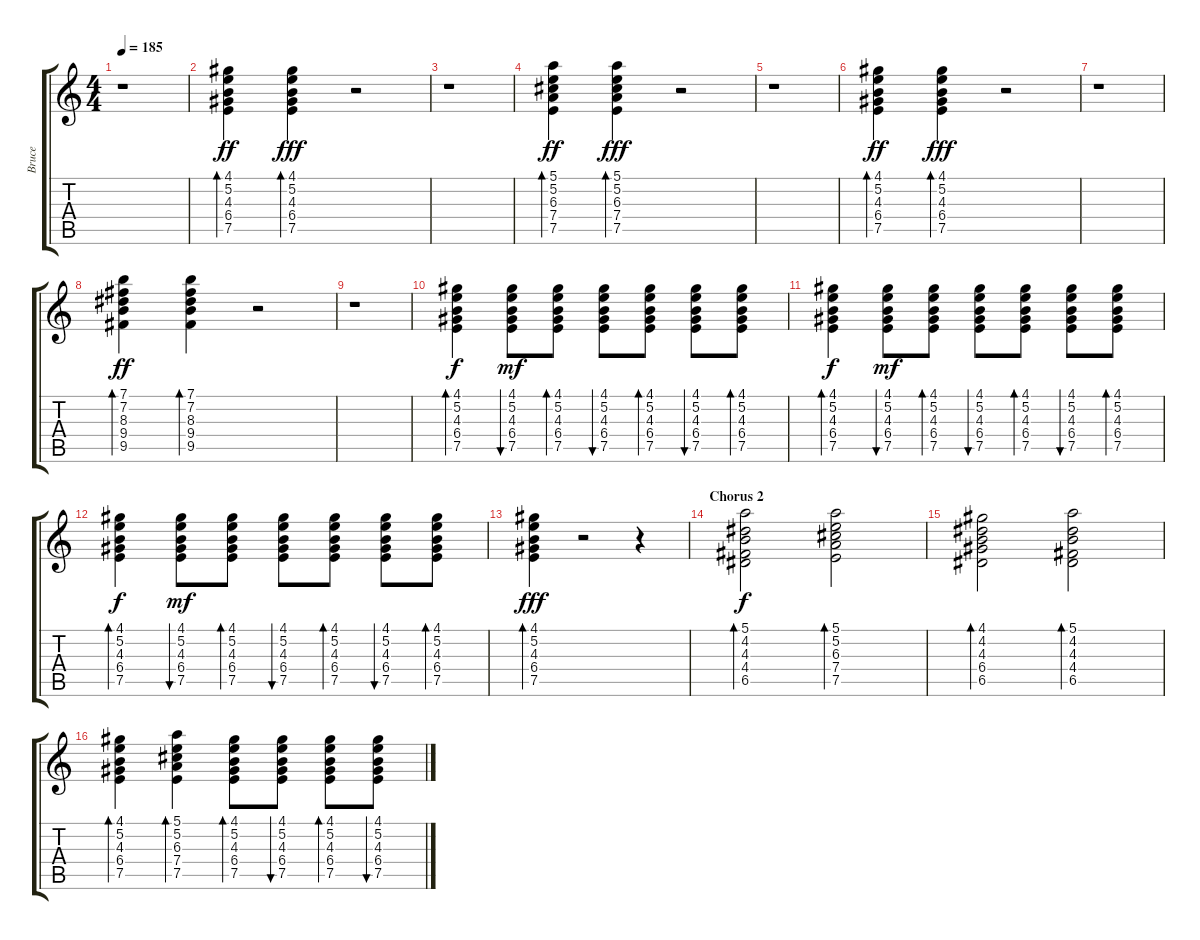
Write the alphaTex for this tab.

\track ("Bruce" "Bruce") {instrument acousticguitarsteel}
\staff {score tabs}
\tuning (E4 B3 G3 D3 A2 E2) {hide}
\ts (4 4)
\tempo 185
\clef g2
\ks c
r.1{dy ff} |
(4.1 5.2 4.3 6.4 7.5).4{bd 240 volume 11} (4.1 5.2 4.3 6.4 7.5).4{bd 240 dy fff} r.2 |
r.1 |
(5.1 5.2 6.3 7.4 7.5).4{bd 240 dy ff} (5.1 5.2 6.3 7.4 7.5).4{bd 240 dy fff} r.2 |
r.1 |
(4.1 5.2 4.3 6.4 7.5).4{bd 240 dy ff volume 11} (4.1 5.2 4.3 6.4 7.5).4{bd 240 dy fff} r.2 |
r.1 |
(7.1 7.2 8.3 9.4 9.5).4{bd 240 dy ff} (7.1 7.2 8.3 9.4 9.5).4{bd 240} r.2 |
r.1 |
(4.1 5.2 4.3 6.4 7.5).4{bd 60 dy f} (4.1 5.2 4.3 6.4 7.5).8{bu 60 dy mf} (4.1 5.2 4.3 6.4 7.5).8{bd 60} (4.1 5.2 4.3 6.4 7.5).8{bu 60} (4.1 5.2 4.3 6.4 7.5).8{bd 60} (4.1 5.2 4.3 6.4 7.5).8{bu 60} (4.1 5.2 4.3 6.4 7.5).8{bd 60} |
(4.1 5.2 4.3 6.4 7.5).4{bd 60 dy f} (4.1 5.2 4.3 6.4 7.5).8{bu 60 dy mf} (4.1 5.2 4.3 6.4 7.5).8{bd 60} (4.1 5.2 4.3 6.4 7.5).8{bu 60} (4.1 5.2 4.3 6.4 7.5).8{bd 60} (4.1 5.2 4.3 6.4 7.5).8{bu 60} (4.1 5.2 4.3 6.4 7.5).8{bd 60} |
(4.1 5.2 4.3 6.4 7.5).4{bd 60 dy f} (4.1 5.2 4.3 6.4 7.5).8{bu 60 dy mf} (4.1 5.2 4.3 6.4 7.5).8{bd 60} (4.1 5.2 4.3 6.4 7.5).8{bu 60} (4.1 5.2 4.3 6.4 7.5).8{bd 60} (4.1 5.2 4.3 6.4 7.5).8{bu 60} (4.1 5.2 4.3 6.4 7.5).8{bd 60} |
(4.1 5.2 4.3 6.4 7.5).4{bd 240 dy fff} r.2 r.4 |
\section ("" "Chorus 2")
(5.1 4.2 4.3 4.4 6.5).2{bd 60 dy f} (5.1 5.2 6.3 7.4 7.5).2{bd 60} |
(4.1 4.2 4.3 6.4 6.5).2{bd 60} (5.1 4.2 4.3 4.4 6.5).2{bd 60} |
(4.1 5.2 4.3 6.4 7.5).4{bd 60} (5.1 5.2 6.3 7.4 7.5).4{bd 60} (4.1 5.2 4.3 6.4 7.5).8{bd 60} (4.1 5.2 4.3 6.4 7.5).8{bu 60} (4.1 5.2 4.3 6.4 7.5).8{bd 60} (4.1 5.2 4.3 6.4 7.5).8{bu 60}
